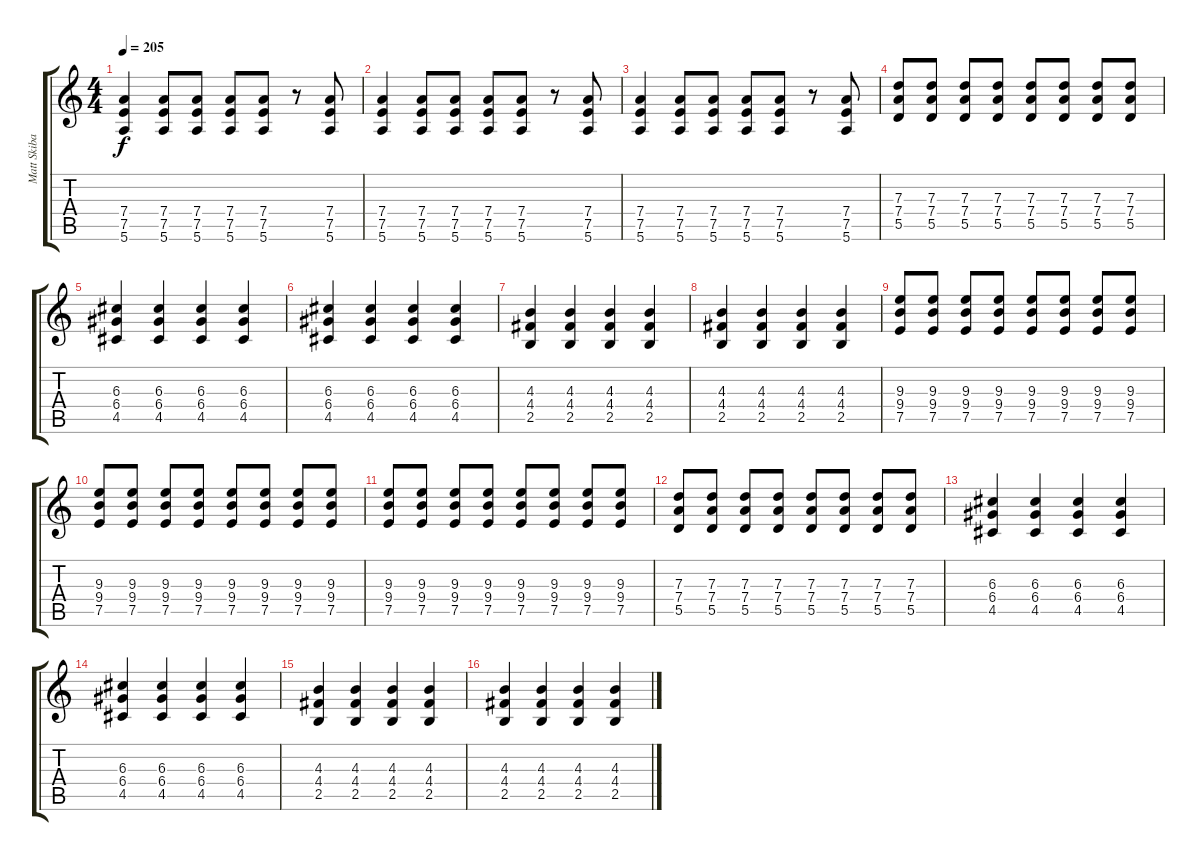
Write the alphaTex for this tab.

\track ("Matt Skiba" "Matt Skiba") {instrument distortionguitar}
\staff {score tabs}
\tuning (E4 B3 G3 D3 A2 E2) {hide}
\ts (4 4)
\tempo 205
\clef g2
\ks c
(7.4 7.5 5.6).4{dy f} (7.4 7.5 5.6).8 (7.4 7.5 5.6).8 (7.4 7.5 5.6).8 (7.4 7.5 5.6).8 r.8 (7.4 7.5 5.6).8 |
(7.4 7.5 5.6).4 (7.4 7.5 5.6).8 (7.4 7.5 5.6).8 (7.4 7.5 5.6).8 (7.4 7.5 5.6).8 r.8 (7.4 7.5 5.6).8 |
(7.4 7.5 5.6).4 (7.4 7.5 5.6).8 (7.4 7.5 5.6).8 (7.4 7.5 5.6).8 (7.4 7.5 5.6).8 r.8 (7.4 7.5 5.6).8 |
(7.3 7.4 5.5).8 (7.3 7.4 5.5).8 (7.3 7.4 5.5).8 (7.3 7.4 5.5).8 (7.3 7.4 5.5).8 (7.3 7.4 5.5).8 (7.3 7.4 5.5).8 (7.3 7.4 5.5).8 |
(6.3 6.4 4.5).4 (6.3 6.4 4.5).4 (6.3 6.4 4.5).4 (6.3 6.4 4.5).4 |
(6.3 6.4 4.5).4 (6.3 6.4 4.5).4 (6.3 6.4 4.5).4 (6.3 6.4 4.5).4 |
(4.3 4.4 2.5).4 (4.3 4.4 2.5).4 (4.3 4.4 2.5).4 (4.3 4.4 2.5).4 |
(4.3 4.4 2.5).4 (4.3 4.4 2.5).4 (4.3 4.4 2.5).4 (4.3 4.4 2.5).4 |
(9.3 9.4 7.5).8 (9.3 9.4 7.5).8 (9.3 9.4 7.5).8 (9.3 9.4 7.5).8 (9.3 9.4 7.5).8 (9.3 9.4 7.5).8 (9.3 9.4 7.5).8 (9.3 9.4 7.5).8 |
(9.3 9.4 7.5).8 (9.3 9.4 7.5).8 (9.3 9.4 7.5).8 (9.3 9.4 7.5).8 (9.3 9.4 7.5).8 (9.3 9.4 7.5).8 (9.3 9.4 7.5).8 (9.3 9.4 7.5).8 |
(9.3 9.4 7.5).8 (9.3 9.4 7.5).8 (9.3 9.4 7.5).8 (9.3 9.4 7.5).8 (9.3 9.4 7.5).8 (9.3 9.4 7.5).8 (9.3 9.4 7.5).8 (9.3 9.4 7.5).8 |
(7.3 7.4 5.5).8 (7.3 7.4 5.5).8 (7.3 7.4 5.5).8 (7.3 7.4 5.5).8 (7.3 7.4 5.5).8 (7.3 7.4 5.5).8 (7.3 7.4 5.5).8 (7.3 7.4 5.5).8 |
(6.3 6.4 4.5).4 (6.3 6.4 4.5).4 (6.3 6.4 4.5).4 (6.3 6.4 4.5).4 |
(6.3 6.4 4.5).4 (6.3 6.4 4.5).4 (6.3 6.4 4.5).4 (6.3 6.4 4.5).4 |
(4.3 4.4 2.5).4 (4.3 4.4 2.5).4 (4.3 4.4 2.5).4 (4.3 4.4 2.5).4 |
(4.3 4.4 2.5).4 (4.3 4.4 2.5).4 (4.3 4.4 2.5).4 (4.3 4.4 2.5).4
